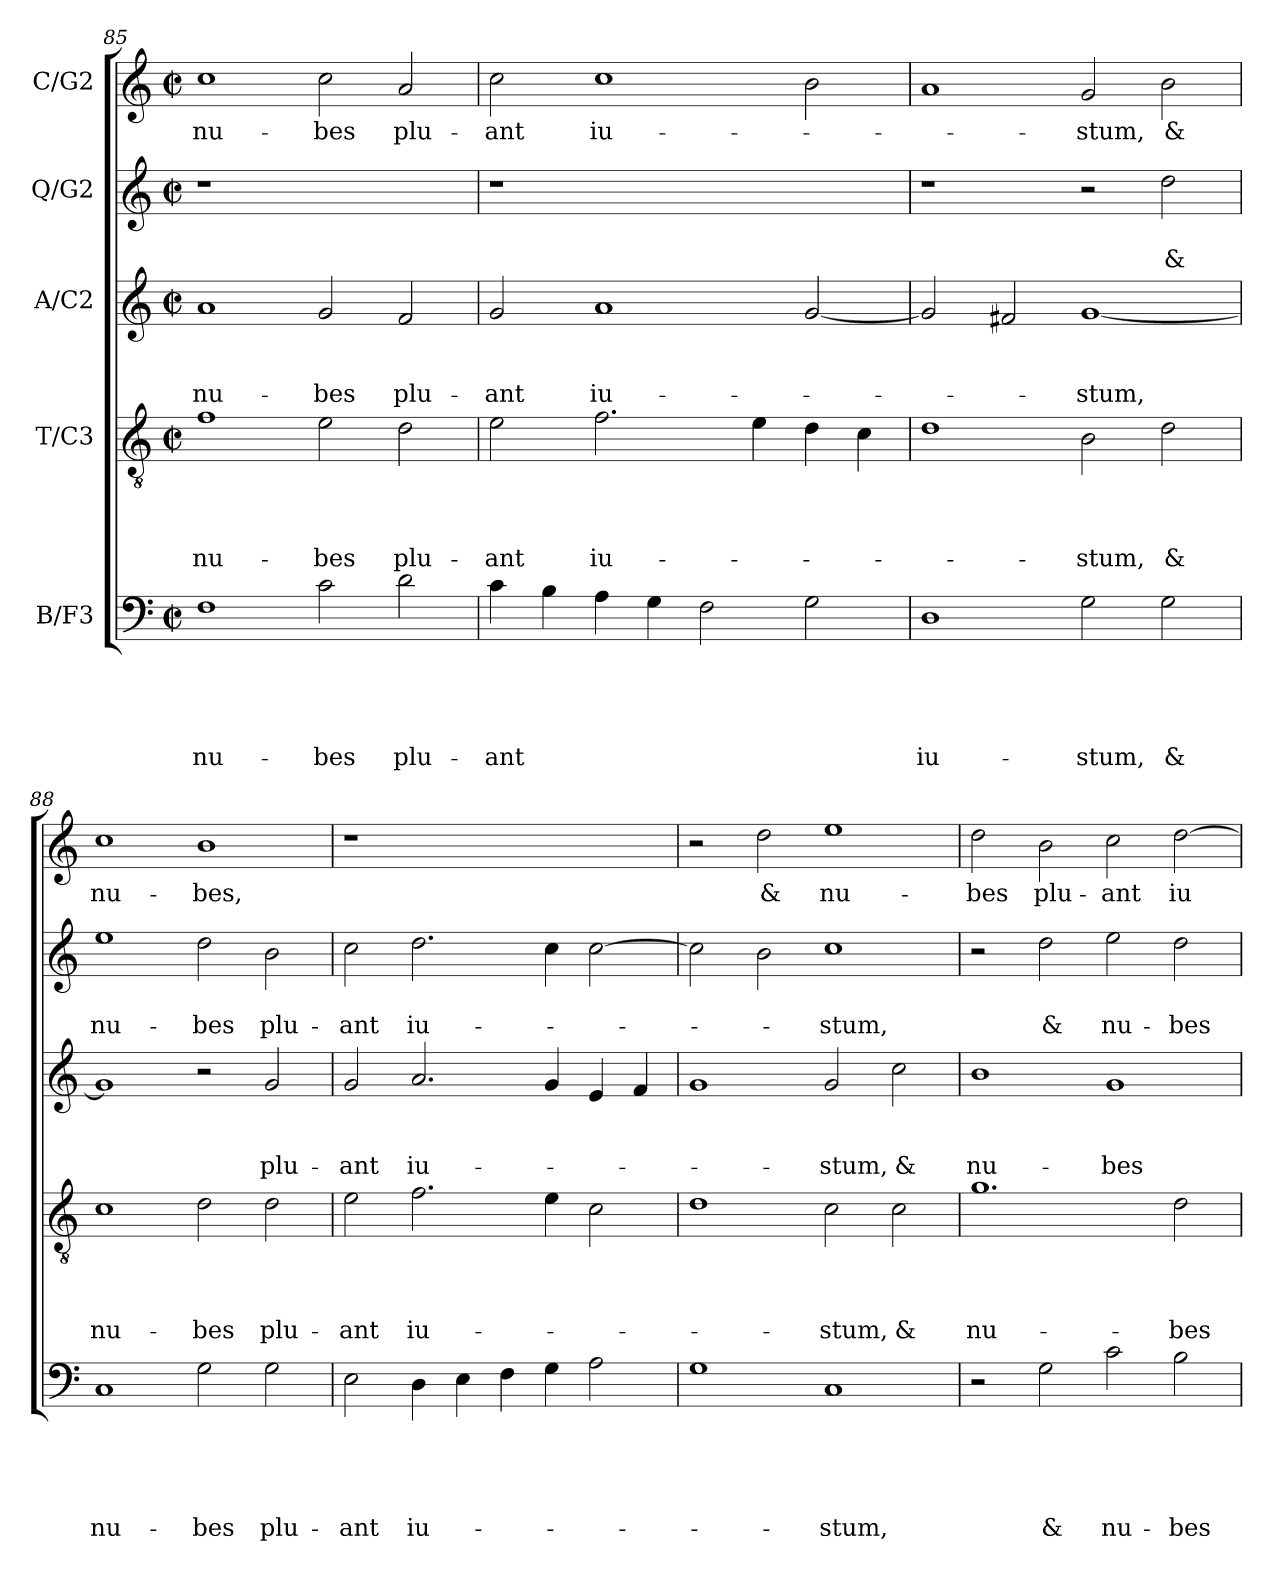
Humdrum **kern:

**kern	**text	**text	**text	**text	**text	**kern	**text	**text	**text	**text	**kern	**text	**text	**text	**kern	**text	**text	**kern	**text
*part5	*part5	*part5	*part5	*part5	*part5	*part4	*part4	*part4	*part4	*part4	*part3	*part3	*part3	*part3	*part2	*part2	*part2	*part1	*part1
*staff5	*staff5	*staff5	*staff5	*staff5	*staff5	*staff4	*staff4	*staff4	*staff4	*staff4	*staff3	*staff3	*staff3	*staff3	*staff2	*staff2	*staff2	*staff1	*staff1
*I"B/F3	*	*	*	*	*	*I"T/C3	*	*	*	*	*I"A/C2	*	*	*	*I"Q/G2	*	*	*I"C/G2	*
!!LO:LB:g=z
*clefF4	*	*	*	*	*	*clefGv2	*	*	*	*	*clefG2	*	*	*	*clefG2	*	*	*clefG2	*
*k[]	*	*	*	*	*	*k[]	*	*	*	*	*k[]	*	*	*	*k[]	*	*	*k[]	*
*C:	*	*	*	*	*	*C:	*	*	*	*	*C:	*	*	*	*C:	*	*	*C:	*
*M2/2	*	*	*	*	*	*M2/2	*	*	*	*	*M2/2	*	*	*	*M2/2	*	*	*M2/2	*
*met(c|)	*	*	*	*	*	*met(c|)	*	*	*	*	*met(c|)	*	*	*	*met(c|)	*	*	*met(c|)	*
=85	=85	=85	=85	=85	=85	=85	=85	=85	=85	=85	=85	=85	=85	=85	=85	=85	=85	=85	=85
!	!	!	!	!	!LO:LY:b	!	!	!	!	!LO:LY:b	!	!	!	!LO:LY:b	!	!	!	!	!LO:LY:b
1F	.	.	.	.	nu-	1f	.	.	.	nu-	1a	.	.	nu-	1r	.	.	1cc	nu-
!	!	!	!	!	!LO:LY:b	!	!	!	!	!LO:LY:b	!	!	!	!LO:LY:b	!	!	!	!	!LO:LY:b
2c\	.	.	.	.	-bes	2e\	.	.	.	-bes	2g/	.	.	-bes	1ryy	.	.	2cc\	-bes
!	!	!	!	!	!LO:LY:b	!	!	!	!	!LO:LY:b	!	!	!	!LO:LY:b	!	!	!	!	!LO:LY:b
2d\	.	.	.	.	plu-	2d\	.	.	.	plu-	2f/	.	.	plu-	.	.	.	2a/	plu-
=86	=86	=86	=86	=86	=86	=86	=86	=86	=86	=86	=86	=86	=86	=86	=86	=86	=86	=86	=86
!	!	!	!	!	!LO:LY:b	!	!	!	!	!LO:LY:b	!	!	!	!LO:LY:b	!	!	!	!	!LO:LY:b
4c\	.	.	.	.	-ant	2e\	.	.	.	-ant	2g/	.	.	-ant	1r	.	.	2cc\	-ant
4B\	.	.	.	.	.	.	.	.	.	.	.	.	.	.	.	.	.	.	.
!	!	!	!	!	!	!	!	!	!	!LO:LY:b	!	!	!	!LO:LY:b	!	!	!	!	!LO:LY:b
4A\	.	.	.	.	.	2.f\	.	.	.	iu-	1a	.	.	iu-	.	.	.	1cc	iu-
4G\	.	.	.	.	.	.	.	.	.	.	.	.	.	.	.	.	.	.	.
2F\	.	.	.	.	.	.	.	.	.	.	.	.	.	.	1ryy	.	.	.	.
.	.	.	.	.	.	4e\	.	.	.	.	.	.	.	.	.	.	.	.	.
2G\	.	.	.	.	.	4d\	.	.	.	.	[2g/	.	.	.	.	.	.	2b\	.
.	.	.	.	.	.	4c\	.	.	.	.	.	.	.	.	.	.	.	.	.
=87	=87	=87	=87	=87	=87	=87	=87	=87	=87	=87	=87	=87	=87	=87	=87	=87	=87	=87	=87
!	!	!	!	!	!LO:LY:b	!	!	!	!	!	!	!	!	!	!	!	!	!	!
1D	.	.	.	.	iu-	1d	.	.	.	.	2g/]	.	.	.	1r	.	.	1a	.
.	.	.	.	.	.	.	.	.	.	.	2f#/	.	.	.	.	.	.	.	.
!	!	!	!	!	!LO:LY:b	!	!	!	!	!LO:LY:b	!	!	!	!LO:LY:b	!	!	!	!	!LO:LY:b
2G\	.	.	.	.	-stum,	2B\	.	.	.	-stum,	[1g	.	.	-stum,	2r	.	.	2g/	-stum,
!	!	!	!	!	!LO:LY:b	!	!	!	!	!LO:LY:b	!	!	!	!	!	!	!LO:LY:b	!	!LO:LY:b
2G\	.	.	.	.	&	2d\	.	.	.	&	.	.	.	.	2dd\	.	&	2b\	&
=88	=88	=88	=88	=88	=88	=88	=88	=88	=88	=88	=88	=88	=88	=88	=88	=88	=88	=88	=88
!	!	!	!	!	!LO:LY:b	!	!	!	!	!LO:LY:b	!	!	!	!	!	!	!LO:LY:b	!	!LO:LY:b
1C	.	.	.	.	nu-	1c	.	.	.	nu-	1g]	.	.	.	1ee	.	nu-	1cc	nu-
!	!	!	!	!	!LO:LY:b	!	!	!	!	!LO:LY:b	!	!	!	!	!	!	!LO:LY:b	!	!LO:LY:b
2G\	.	.	.	.	-bes	2d\	.	.	.	-bes	2r	.	.	.	2dd\	.	-bes	1b	-bes,
!	!	!	!	!	!LO:LY:b	!	!	!	!	!LO:LY:b	!	!	!	!LO:LY:b	!	!	!LO:LY:b	!	!
2G\	.	.	.	.	plu-	2d\	.	.	.	plu-	2g/	.	.	plu-	2b\	.	plu-	.	.
=89	=89	=89	=89	=89	=89	=89	=89	=89	=89	=89	=89	=89	=89	=89	=89	=89	=89	=89	=89
!	!	!	!	!	!LO:LY:b	!	!	!	!	!LO:LY:b	!	!	!	!LO:LY:b	!	!	!LO:LY:b	!	!
2E\	.	.	.	.	-ant	2e\	.	.	.	-ant	2g/	.	.	-ant	2cc\	.	-ant	1r	.
!	!	!	!	!	!LO:LY:b	!	!	!	!	!LO:LY:b	!	!	!	!LO:LY:b	!	!	!LO:LY:b	!	!
4D\	.	.	.	.	iu-	2.f\	.	.	.	iu-	2.a/	.	.	iu-	2.dd\	.	iu-	.	.
4E\	.	.	.	.	.	.	.	.	.	.	.	.	.	.	.	.	.	.	.
4F\	.	.	.	.	.	.	.	.	.	.	.	.	.	.	.	.	.	1ryy	.
4G\	.	.	.	.	.	4e\	.	.	.	.	4g/	.	.	.	4cc\	.	.	.	.
2A\	.	.	.	.	.	2c\	.	.	.	.	4e/	.	.	.	[2cc\	.	.	.	.
.	.	.	.	.	.	.	.	.	.	.	4f/	.	.	.	.	.	.	.	.
=90	=90	=90	=90	=90	=90	=90	=90	=90	=90	=90	=90	=90	=90	=90	=90	=90	=90	=90	=90
1G	.	.	.	.	.	1d	.	.	.	.	1g	.	.	.	2cc\]	.	.	2r	.
!	!	!	!	!	!	!	!	!	!	!	!	!	!	!	!	!	!	!	!LO:LY:b
.	.	.	.	.	.	.	.	.	.	.	.	.	.	.	2b\	.	.	2dd\	&
!	!	!	!	!	!LO:LY:b	!	!	!	!	!LO:LY:b	!	!	!	!LO:LY:b	!	!	!LO:LY:b	!	!LO:LY:b
1C	.	.	.	.	-stum,	2c\	.	.	.	-stum,	2g/	.	.	-stum,	1cc	.	-stum,	1ee	nu-
!	!	!	!	!	!	!	!	!	!	!LO:LY:b	!	!	!	!LO:LY:b	!	!	!	!	!
.	.	.	.	.	.	2c\	.	.	.	&	2cc\	.	.	&	.	.	.	.	.
!!LO:LB:g=z
=91	=91	=91	=91	=91	=91	=91	=91	=91	=91	=91	=91	=91	=91	=91	=91	=91	=91	=91	=91
!	!	!	!	!	!	!	!	!	!	!LO:LY:b	!	!	!	!LO:LY:b	!	!	!	!	!LO:LY:b
2r	.	.	.	.	.	1.g	.	.	.	nu-	1b	.	.	nu-	2r	.	.	2dd\	-bes
!	!	!	!	!	!LO:LY:b	!	!	!	!	!	!	!	!	!	!	!	!LO:LY:b	!	!LO:LY:b
2G\	.	.	.	.	&	.	.	.	.	.	.	.	.	.	2dd\	.	&	2b\	plu-
!	!	!	!	!	!LO:LY:b	!	!	!	!	!	!	!	!	!LO:LY:b	!	!	!LO:LY:b	!	!LO:LY:b
2c\	.	.	.	.	nu-	.	.	.	.	.	1g	.	.	-bes	2ee\	.	nu-	2cc\	-ant
!	!	!	!	!	!LO:LY:b	!	!	!	!	!LO:LY:b	!	!	!	!	!	!	!LO:LY:b	!	!LO:LY:b
2B\	.	.	.	.	-bes	2d\	.	.	.	-bes	.	.	.	.	2dd\	.	-bes	[2dd\	iu-
=	=	=	=	=	=	=	=	=	=	=	=	=	=	=	=	=	=	=	=
*-	*-	*-	*-	*-	*-	*-	*-	*-	*-	*-	*-	*-	*-	*-	*-	*-	*-	*-	*-
